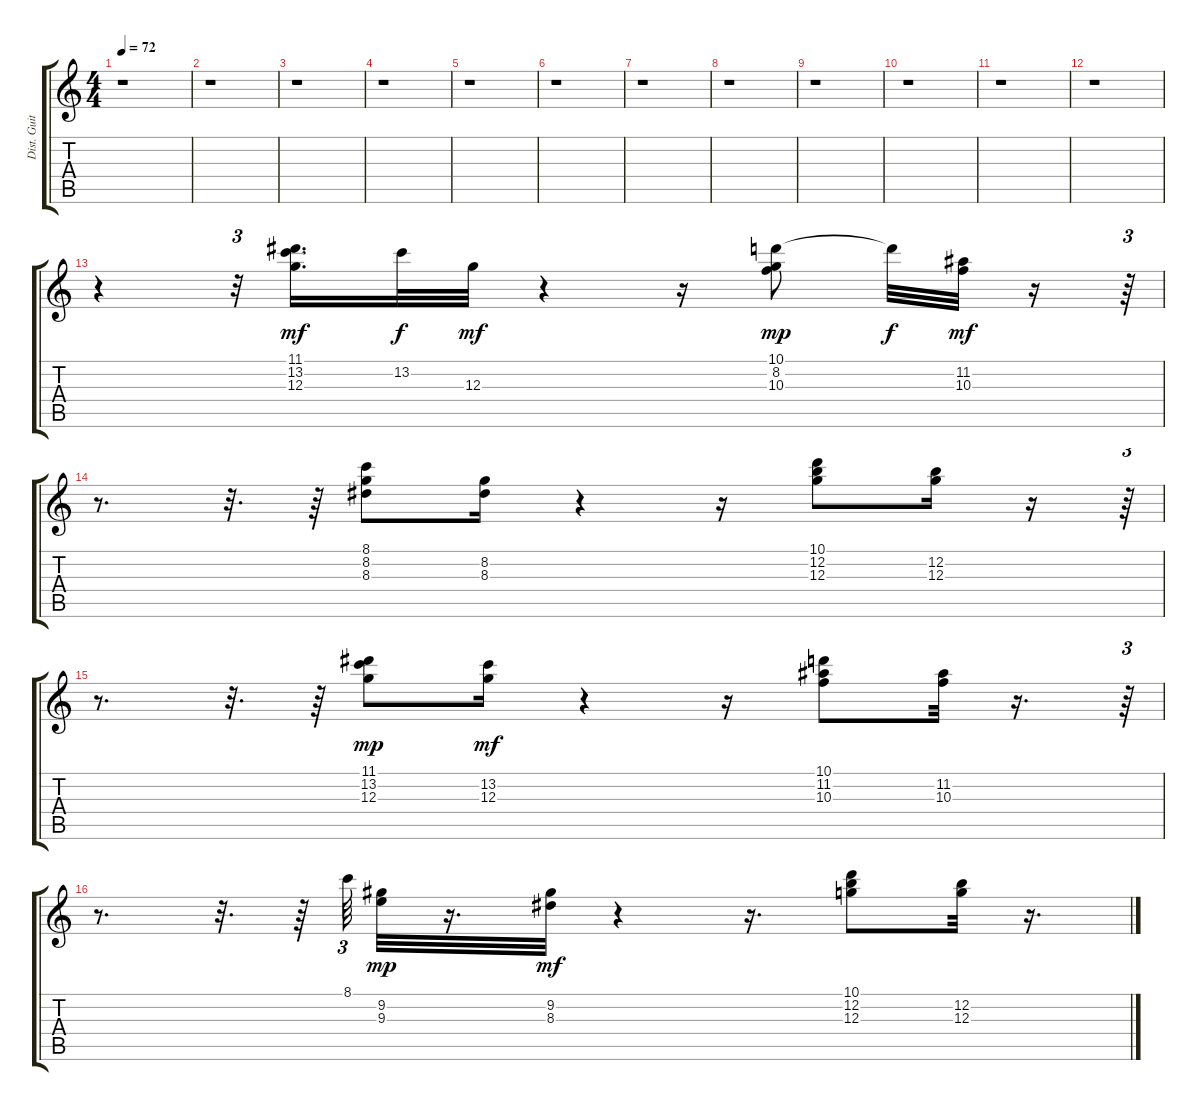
\track ("Dist. Guitar" "Dist. Guit") {instrument distortionguitar}
\staff {score tabs}
\tuning (E4 B3 G3 D3 A2 E2) {hide}
\ts (4 4)
\tempo 72
\clef g2
\ks c
r.1{dy f} |
r.1 |
r.1 |
r.1 |
r.1 |
r.1 |
r.1 |
r.1 |
r.1 |
r.1 |
r.1 |
r.1 |
r.4 r.32{tu (3 2)} (11.1 13.2 12.3).16{d dy mf} 13.2.32{dy f} 12.3.32{dy mf} r.4 r.16 (10.1 8.2 10.3).8{dy mp} 10.1{t}.32{dy f} (11.2 10.3).32{dy mf} r.16 r.64{tu (3 2)} |
r.8{d} r.32{d} r.64 (8.1 8.2 8.3).8 (8.2 8.3).16 r.4 r.16 (10.1 12.2 12.3).8 (12.2 12.3).16 r.16 r.64{tu (3 2)} |
r.8{d} r.32{d} r.64 (11.1 13.2 12.3).8{dy mp} (13.2 12.3).16{dy mf} r.4 r.16 (10.1 11.2 10.3).8 (11.2 10.3).32 r.16{d} r.64{tu (3 2)} |
r.8{d} r.32{d} r.64 8.1.64{tu (3 2)} (9.2 9.3).32{dy mp} r.16{d} (9.2 8.3).32{dy mf} r.4 r.16{d} (10.1 12.2 12.3).8 (12.2 12.3).32 r.16{d}
